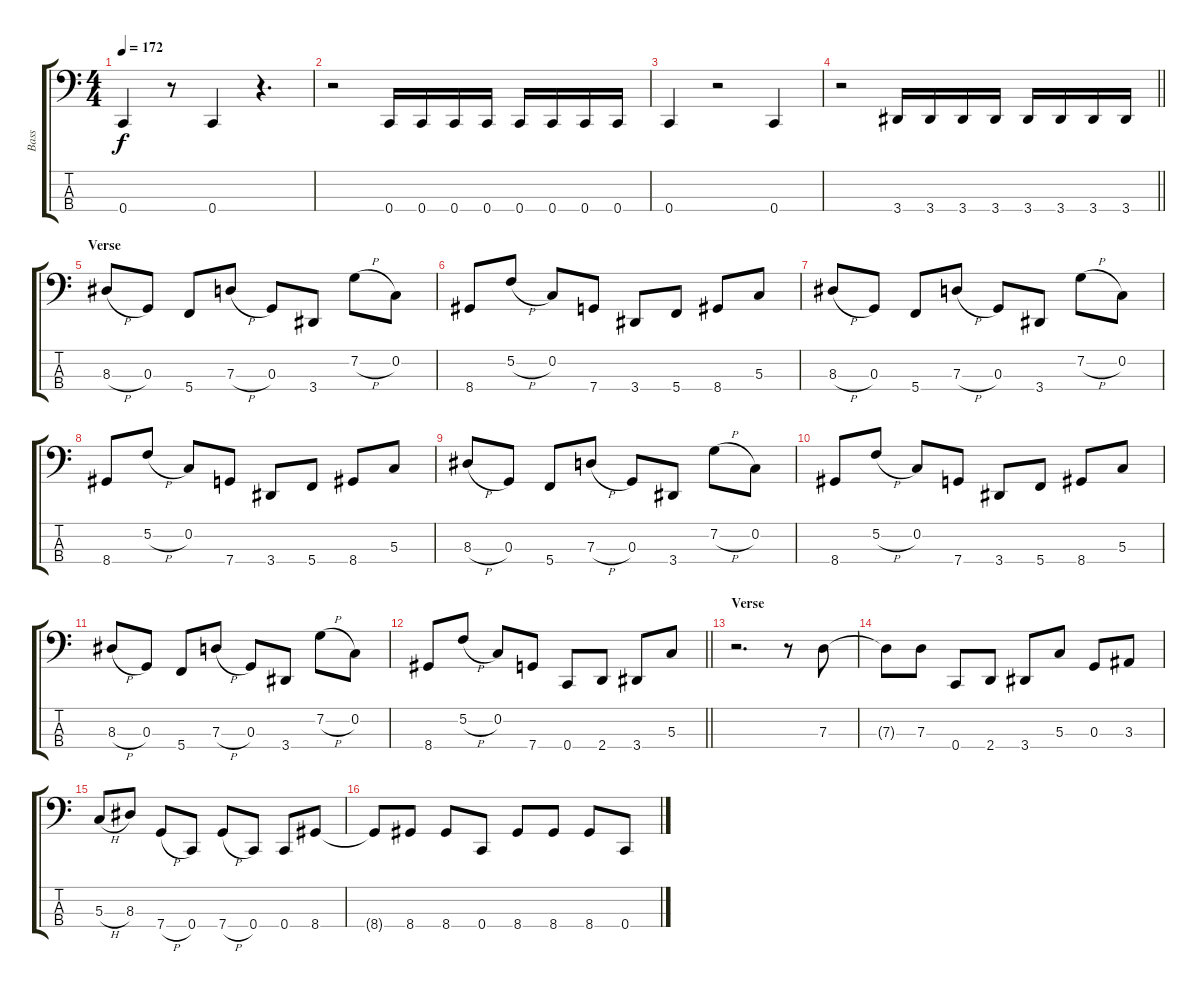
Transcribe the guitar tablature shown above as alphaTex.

\track ("Bass" "Bass") {instrument electricbasspick}
\staff {score tabs}
\tuning (F2 C2 G1 C1) {hide}
\ts (4 4)
\tempo 172
\clef f4
\ks c
0.4.4{dy f} r.8 0.4.4 r.4{d} |
r.2 0.4.16 0.4.16 0.4.16 0.4.16 0.4.16 0.4.16 0.4.16 0.4.16 |
0.4.4 r.2 0.4.4 |
\barLineRight lightlight
r.2 3.4.16 3.4.16 3.4.16 3.4.16 3.4.16 3.4.16 3.4.16 3.4.16 |
\section ("" "Verse")
8.3{h}.8 0.3.8 5.4.8 7.3{h}.8 0.3.8 3.4.8 7.2{h}.8 0.2.8 |
8.4.8 5.2{h}.8 0.2.8 7.4.8 3.4.8 5.4.8 8.4.8 5.3.8 |
8.3{h}.8 0.3.8 5.4.8 7.3{h}.8 0.3.8 3.4.8 7.2{h}.8 0.2.8 |
8.4.8 5.2{h}.8 0.2.8 7.4.8 3.4.8 5.4.8 8.4.8 5.3.8 |
8.3{h}.8 0.3.8 5.4.8 7.3{h}.8 0.3.8 3.4.8 7.2{h}.8 0.2.8 |
8.4.8 5.2{h}.8 0.2.8 7.4.8 3.4.8 5.4.8 8.4.8 5.3.8 |
8.3{h}.8 0.3.8 5.4.8 7.3{h}.8 0.3.8 3.4.8 7.2{h}.8 0.2.8 |
\barLineRight lightlight
8.4.8 5.2{h}.8 0.2.8 7.4.8 0.4.8 2.4.8 3.4.8 5.3.8 |
\section ("" "Verse")
r.2{d} r.8 7.3.8 |
7.3{t}.8 7.3.8 0.4.8 2.4.8 3.4.8 5.3.8 0.3.8 3.3.8 |
5.3{h}.8 8.3.8 7.4{h}.8 0.4.8 7.4{h}.8 0.4.8 0.4.8 8.4.8 |
8.4{t}.8 8.4.8 8.4.8 0.4.8 8.4.8 8.4.8 8.4.8 0.4.8
